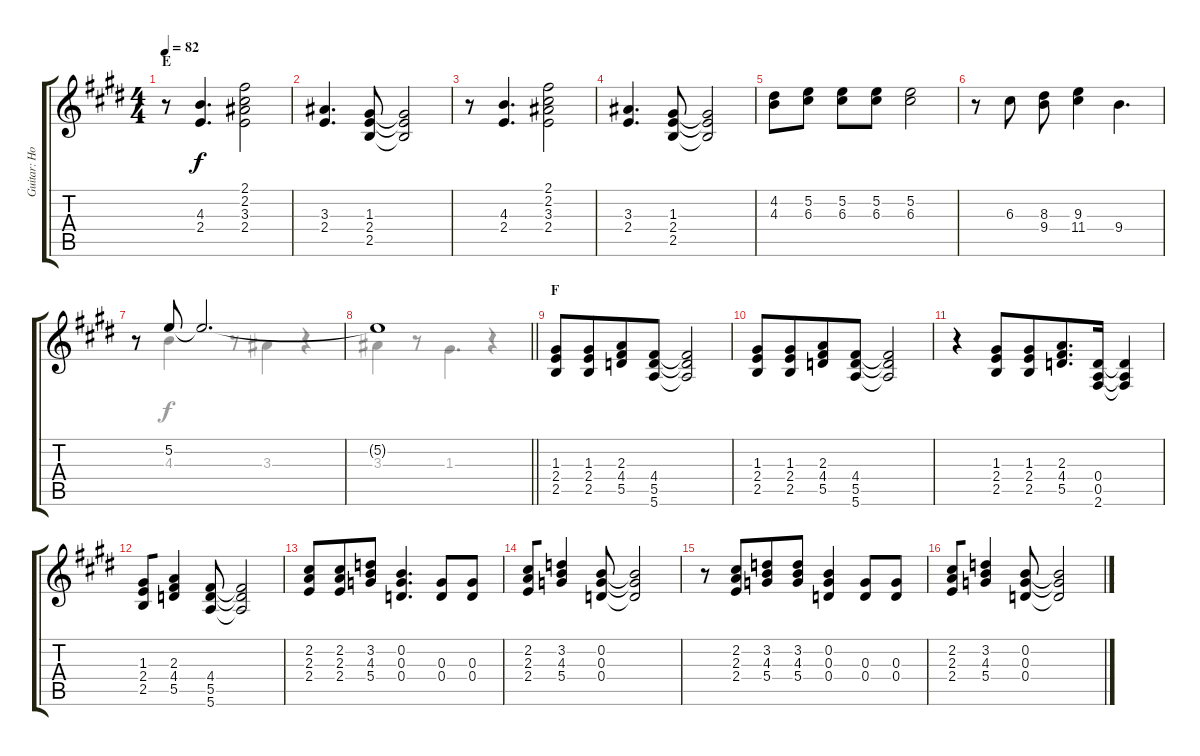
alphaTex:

\track ("Guitar: Howard" "Guitar: Ho") {instrument electricguitarjazz}
\staff {score tabs}
\tuning (E4 B3 G3 D3 A2 E2) {hide}
\voice
\ts (4 4)
\section ("" "E")
\tempo 82
\clef g2
\ks e
r.8{dy f} (4.3 2.4).4{d} (2.1 2.2 3.3 2.4).2 |
(3.3 2.4).4{d} (1.3 2.4 2.5).8 (1.3{t} 2.4{t} 2.5{t}).2 |
r.8 (4.3 2.4).4{d} (2.1 2.2 3.3 2.4).2 |
(3.3 2.4).4{d} (1.3 2.4 2.5).8 (1.3{t} 2.4{t} 2.5{t}).2 |
(4.2 4.3).8 (5.2 6.3).8 (5.2 6.3).8 (5.2 6.3).8 (5.2 6.3).2 |
r.8 6.3.8 (8.3 9.4).8 (9.3 11.4).4 9.4.4{d} |
r.8 5.2.8 5.2{t}.2{d} |
\barLineRight lightlight
5.2{t}.1 |
\section ("" "F")
(1.3 2.4 2.5).8 (1.3 2.4 2.5).8{beam merge} (2.3 4.4 5.5).8 (4.4 5.5 5.6).8 (4.4{t} 5.5{t} 5.6{t}).2 |
(1.3 2.4 2.5).8 (1.3 2.4 2.5).8{beam merge} (2.3 4.4 5.5).8 (4.4 5.5 5.6).8 (4.4{t} 5.5{t} 5.6{t}).2 |
r.4 (1.3 2.4 2.5).8 (1.3 2.4 2.5).8{beam merge} (2.3 4.4 5.5).8{d} (0.4 0.5 2.6).16 (0.4{t} 0.5{t} 2.6{t}).4 |
(1.3 2.4 2.5).8{beam merge} (2.3 4.4 5.5).4 (4.4 5.5 5.6).8 (4.4{t} 5.5{t} 5.6{t}).2 |
(2.2 2.3 2.4).8 (2.2 2.3 2.4).8{beam merge} (3.2 4.3 5.4).8 (0.2 0.3 0.4).4{d} (0.3 0.4).8 (0.3 0.4).8 |
(2.2 2.3 2.4).8{beam merge} (3.2 4.3 5.4).4 (0.2 0.3 0.4).8 (0.2{t} 0.3{t} 0.4{t}).2 |
r.8 (2.2 2.3 2.4).8{beam merge} (3.2 4.3 5.4).8{beam merge} (3.2 4.3 5.4).8 (0.2 0.3 0.4).4 (0.3 0.4).8 (0.3 0.4).8 |
(2.2 2.3 2.4).8{beam merge} (3.2 4.3 5.4).4 (0.2 0.3 0.4).8 (0.2{t} 0.3{t} 0.4{t}).2
\voice
\clef g2
\ottava regular
\simile none
\ks e
|
|
|
|
|
|
r.8 4.3.4 r.8 3.3.4 r.4 |
\barLineRight lightlight
3.3.4 r.8 1.3.4{d} r.4 |
|
|
|
|
|
|
|
